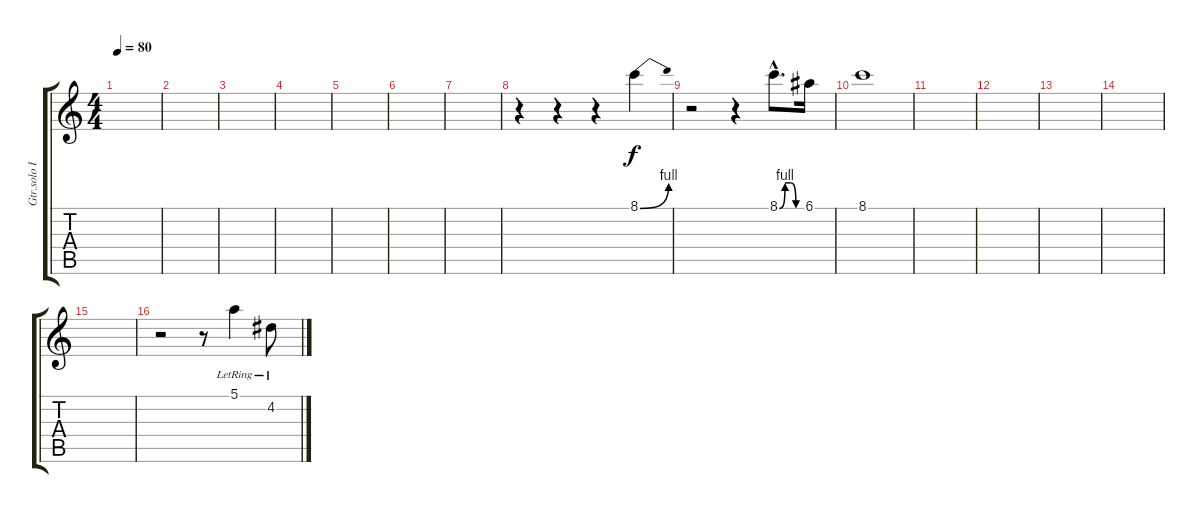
\track ("Gtr.solo II" "Gtr.solo I") {instrument electricguitarjazz}
\staff {score tabs}
\tuning (E4 B3 G3 D3 A2 E2) {hide}
\ts (4 4)
\tempo 80
\clef g2
\ks c
|
|
|
|
|
|
|
r.4 r.4 r.4 8.1{be (bend 0 0 60 4)}.4 |
r.2 r.4 8.1{be (custom 0 0 15 4 30 4 45 0 60 0) hac}.8{d} 6.1.16 |
8.1.1 |
|
|
|
|
|
r.2 r.8 5.1{lr}.4 4.2{lr}.8
